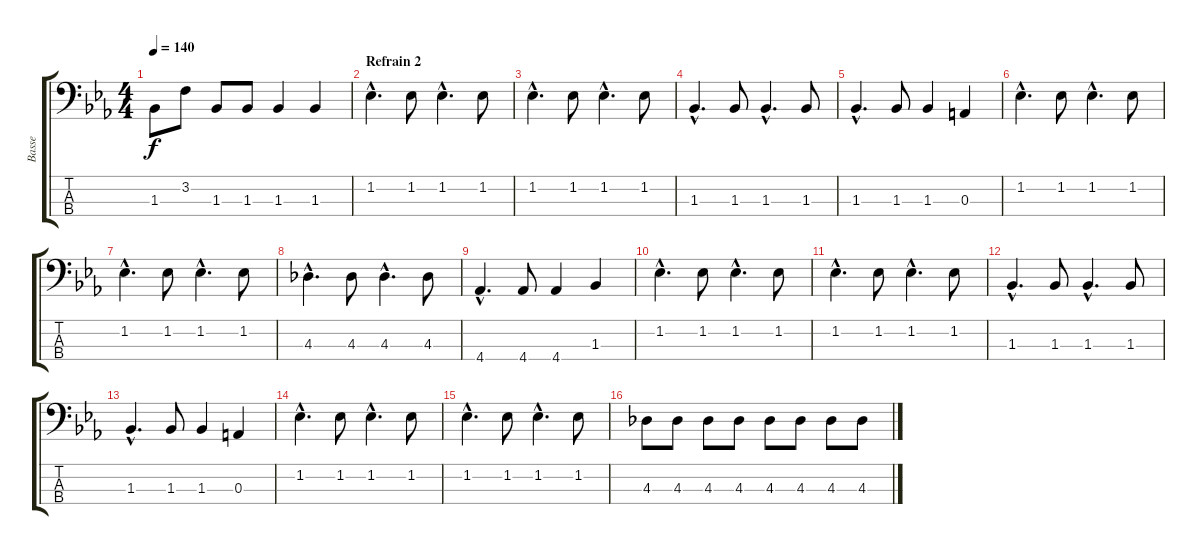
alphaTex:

\track ("Basse" "Basse") {instrument electricbasspick}
\staff {score tabs}
\tuning (G2 D2 A1 E1) {hide}
\ts (4 4)
\tempo 140
\clef f4
\ks eb
1.3{t}.8{dy f} 3.2.8 1.3.8 1.3.8 1.3.4 1.3.4 |
\section ("" "Refrain 2")
1.2{hac}.4{d} 1.2.8 1.2{hac}.4{d} 1.2.8 |
1.2{hac}.4{d} 1.2.8 1.2{hac}.4{d} 1.2.8 |
1.3{hac}.4{d} 1.3.8 1.3{hac}.4{d} 1.3.8 |
1.3{hac}.4{d} 1.3.8 1.3.4 0.3.4 |
1.2{hac}.4{d} 1.2.8 1.2{hac}.4{d} 1.2.8 |
1.2{hac}.4{d} 1.2.8 1.2{hac}.4{d} 1.2.8 |
4.3{hac}.4{d} 4.3.8 4.3{hac}.4{d} 4.3.8 |
4.4{hac}.4{d} 4.4.8 4.4.4 1.3.4 |
1.2{hac}.4{d} 1.2.8 1.2{hac}.4{d} 1.2.8 |
1.2{hac}.4{d} 1.2.8 1.2{hac}.4{d} 1.2.8 |
1.3{hac}.4{d} 1.3.8 1.3{hac}.4{d} 1.3.8 |
1.3{hac}.4{d} 1.3.8 1.3.4 0.3.4 |
1.2{hac}.4{d} 1.2.8 1.2{hac}.4{d} 1.2.8 |
1.2{hac}.4{d} 1.2.8 1.2{hac}.4{d} 1.2.8 |
4.3.8 4.3.8 4.3.8 4.3.8 4.3.8 4.3.8 4.3.8 4.3.8
